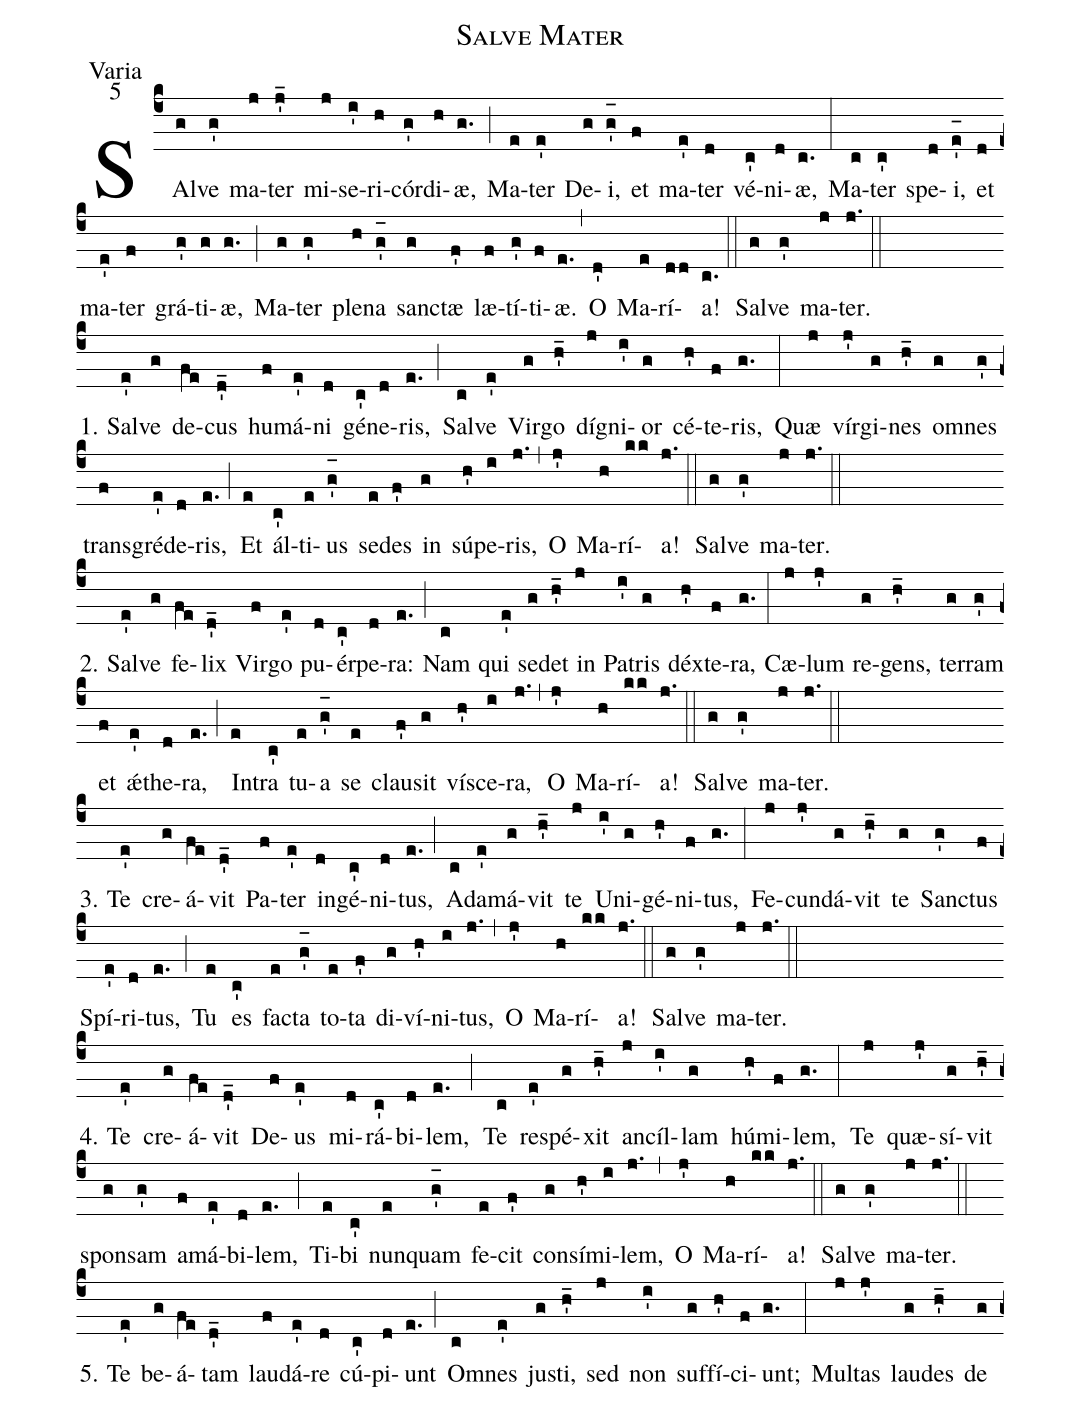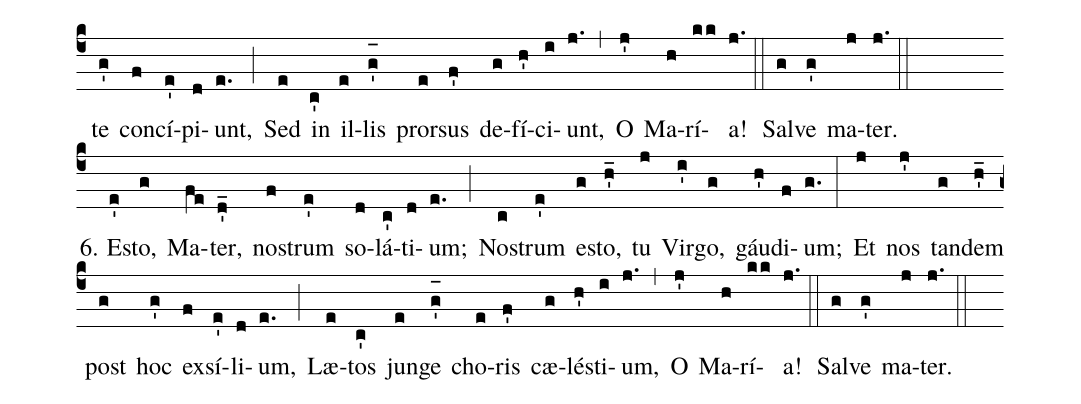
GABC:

name:Salve Mater;
office-part:Varia;
mode:5;
%%
(c4) SAl(g)ve(g') ma(j)ter(j'_) mi(j)se(i')ri(h)cór(g')di(h)æ,(g.) (;) Ma(e)ter(e') De(g)i,(g'_[oh:h]) et(f) ma(e')ter(d) vé(c')ni(d)æ,(c.) (:) Ma(c)ter(c') spe(d)i,(e'_[oh:h]) et(d) ma(e')ter(f) grá(g')ti(g)æ,(g.) (;) Ma(g)ter(g') ple(h)na(g'_[oh:h]) san(g)ctæ(f') læ(f)tí(g')ti(f)æ.(e.) (,) O(d') Ma(e)rí(dd)a!(c.) (::)
Sal(g)ve(g') ma(j)ter.(j.) (::) (Z-)
1. Sal(e')ve(g) de(fe)cus(d'_) hu(f)má(e')ni(d) gé(c')ne(d)ris,(e.) (;) Sal(c)ve(e') Vir(g)go(h'_) dí(j)gni(i')or(g) cé(h')te(f)ris,(g.) (:) Quæ(j) vír(j')gi(g)nes(h'_) o(g)mnes(g') trans(f)gré(e')de(d)ris,(e.) (;) Et(e) ál(c')ti(e)us(g'_[oh:h]) se(e)des(f') in(g) sú(h')pe(i)ris,(j.) (,) O(j') Ma(h)rí(kk)a!(j.) (::)
Sal(g)ve(g') ma(j)ter.(j.) (::) (Z-)
2. Sal(e')ve(g) fe(fe)lix(d'_) Vir(f)go(e') pu(d)ér(c')pe(d)ra:(e.) (;) Nam(c) qui(e') se(g)det(h'_) in(j) Pa(i')tris(g) déx(h')te(f)ra,(g.) (:) Cæ(j)lum(j') re(g)gens,(h'_) ter(g)ram(g') et(f) ǽ(e')the(d)ra,(e.) (;) In(e)tra(c') tu(e)a(g'_[oh:h]) se(e) clau(f')sit(g) ví(h')sce(i)ra,(j.) (,) O(j') Ma(h)rí(kk)a!(j.) (::)
Sal(g)ve(g') ma(j)ter.(j.) (::) (Z-)
3. Te(e')  cre(g)á(fe)vit(d'_) Pa(f)ter(e') in(d)gé(c')ni(d)tus,(e.) (;) A(c)da(e')má(g)vit(h'_) te(j) U(i')ni(g)gé(h')ni(f)tus,(g.) (:) Fe(j)cun(j')dá(g)vit(h'_) te(g) San(g')ctus(f) Spí(e')ri(d)tus,(e.) (;) Tu(e) es(c') fa(e)cta(g'_[oh:h]) to(e)ta(f') di(g)ví(h')ni(i)tus,(j.) (,) O(j') Ma(h)rí(kk)a!(j.) (::)
Sal(g)ve(g') ma(j)ter.(j.) (::) (Z-)
4. Te(e') cre(g)á(fe)vit(d'_) De(f)us(e') mi(d)rá(c')bi(d)lem,(e.) (;) Te(c) re(e')spé(g)xit(h'_) an(j)cíl(i')lam(g) hú(h')mi(f)lem,(g.) (:) Te(j) quæ(j')sí(g)vit(h'_) spon(g)sam(g') a(f)má(e')bi(d)lem,(e.) (;) Ti(e)bi(c') nun(e)quam(g'_[oh:h]) fe(e)cit(f') con(g)sí(h')mi(i)lem,(j.) (,) O(j') Ma(h)rí(kk)a!(j.) (::)
Sal(g)ve(g') ma(j)ter.(j.) (::) (Z-)
5. Te(e') be(g)á(fe)tam(d'_) lau(f)dá(e')re(d) cú(c')pi(d)unt(e.) (;) O(c)mnes(e') ju(g)sti,(h'_) sed(j) non(i') suf(g)fí(h')ci(f)unt;(g.) (:) Mul(j)tas(j') lau(g)des(h'_) de(g) te(g') con(f)cí(e')pi(d)unt,(e.) (;) Sed(e) in(c') il(e)lis(g'_[oh:h]) pror(e)sus(f') de(g)fí(h')ci(i)unt,(j.) (,) O(j') Ma(h)rí(kk)a!(j.) (::)
Sal(g)ve(g') ma(j)ter.(j.) (::) (Z-)
6. E(e')sto,(g) Ma(fe)ter,(d'_) no(f)strum(e') so(d)lá(c')ti(d)um;(e.) (;) No(c)strum(e') e(g)sto,(h'_) tu(j) Vir(i')go,(g) gáu(h')di(f)um;(g.) (:) Et(j) nos(j') tan(g)dem(h'_) post(g) hoc(g') ex(f)sí(e')li(d)um,(e.) (;) Læ(e)tos(c') jun(e)ge(g'_[oh:h]) cho(e)ris(f') cæ(g)lé(h')sti(i)um,(j.) (,) O(j') Ma(h)rí(kk)a!(j.) (::)
Sal(g)ve(g') ma(j)ter.(j.) (::)
